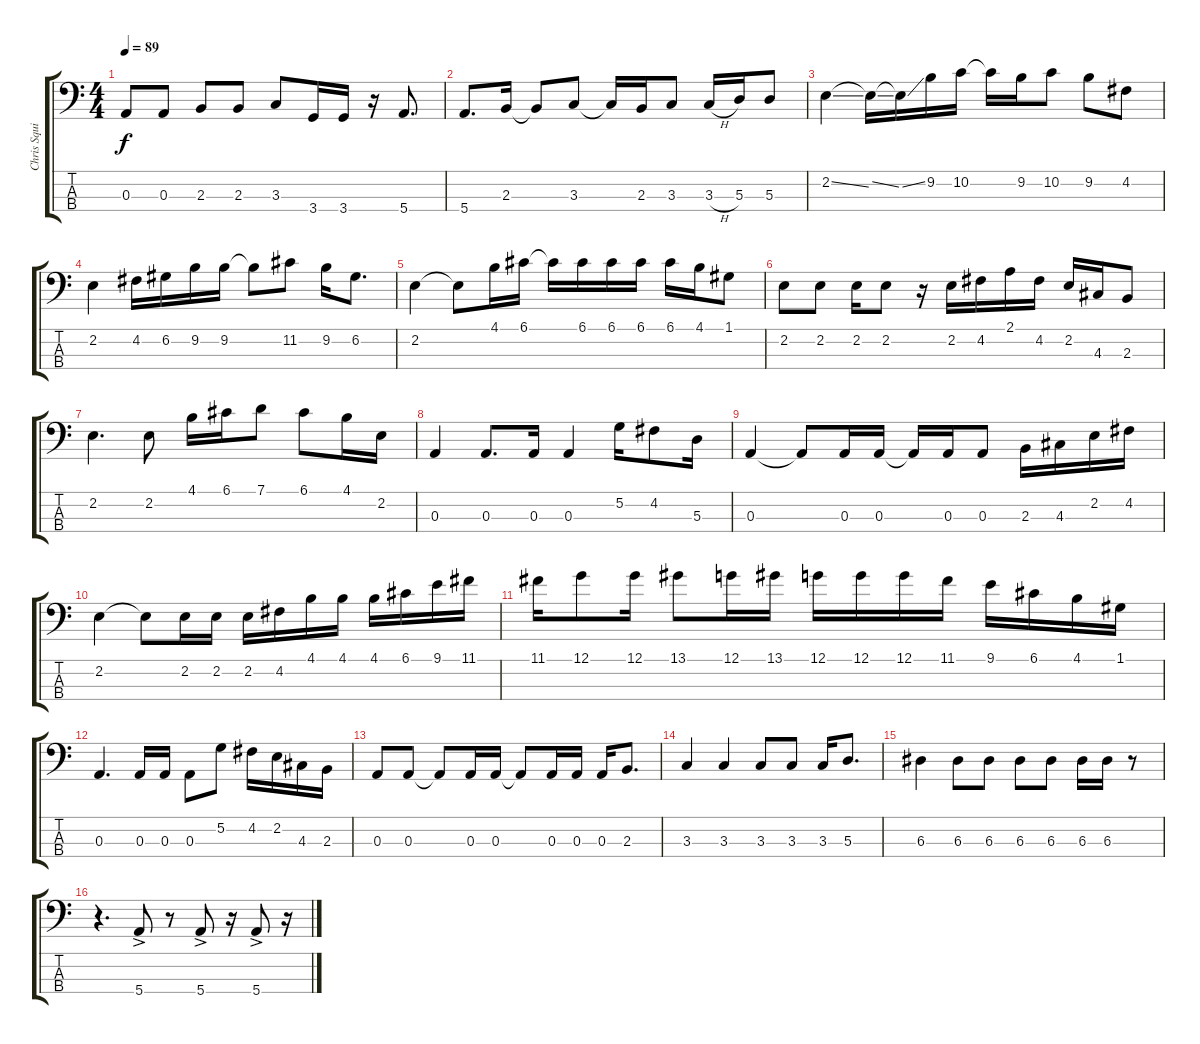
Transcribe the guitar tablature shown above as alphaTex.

\track ("Chris Squire- Bass" "Chris Squi") {instrument electricbasspick}
\staff {score tabs}
\tuning (G2 D2 A1 E1) {hide}
\ts (4 4)
\tempo 89
\clef f4
\ks c
0.3.8{dy f} 0.3.8 2.3.8 2.3.8 3.3.8 3.4.16 3.4.16 r.16 5.4.8{d} |
5.4.8{d} 2.3.16 2.3{t}.8 3.3.8 3.3{t}.16 2.3.16 3.3.8 3.3{h}.16 5.3.16 5.3.8 |
2.2{ss}.4 2.2{ss t}.16 2.2{ss t}.16 9.2.16 10.2.16 10.2{t}.16 9.2.16 10.2.8 9.2.8 4.2.8 |
2.2.4 4.2.16 6.2.16 9.2.16 9.2.16 9.2{t}.8 11.2.8 9.2.16 6.2.8{d} |
2.2.4 2.2{t}.8 4.1.16 6.1.16 6.1{t}.16 6.1.16 6.1.16 6.1.16 6.1.16 4.1.16 1.1.8 |
2.2.8 2.2.8 2.2.16 2.2.8 r.16 2.2.16 4.2.16 2.1.16 4.2.16 2.2.16 4.3.16 2.3.8 |
2.2.4{d} 2.2.8 4.1.16 6.1.16 7.1.8 6.1.8 4.1.16 2.2.16 |
0.3.4 0.3.8{d} 0.3.16 0.3.4 5.2.16 4.2.8 5.3.16 |
0.3.4 0.3{t}.8 0.3.16 0.3.16 0.3{t}.16 0.3.16 0.3.8 2.3.16 4.3.16 2.2.16 4.2.16 |
2.2.4 2.2{t}.8 2.2.16 2.2.16 2.2.16 4.2.16 4.1.16 4.1.16 4.1.16 6.1.16 9.1.16 11.1.16 |
11.1.16 12.1.8 12.1.16 13.1.8 12.1.16 13.1.16 12.1.16 12.1.16 12.1.16 11.1.16 9.1.16 6.1.16 4.1.16 1.1.16 |
0.3.4{d} 0.3.16 0.3.16 0.3.8 5.2.8 4.2.16 2.2.16 4.3.16 2.3.16 |
0.3.8 0.3.8 0.3{t}.8 0.3.16 0.3.16 0.3{t}.8 0.3.16 0.3.16 0.3.16 2.3.8{d} |
3.3.4 3.3.4 3.3.8 3.3.8 3.3.16 5.3.8{d} |
6.3.4 6.3.8 6.3.8 6.3.8 6.3.8 6.3.16 6.3.16 r.8 |
r.4{d} 5.4{ac}.8 r.8 5.4{ac}.8 r.16 5.4{ac}.8 r.16
